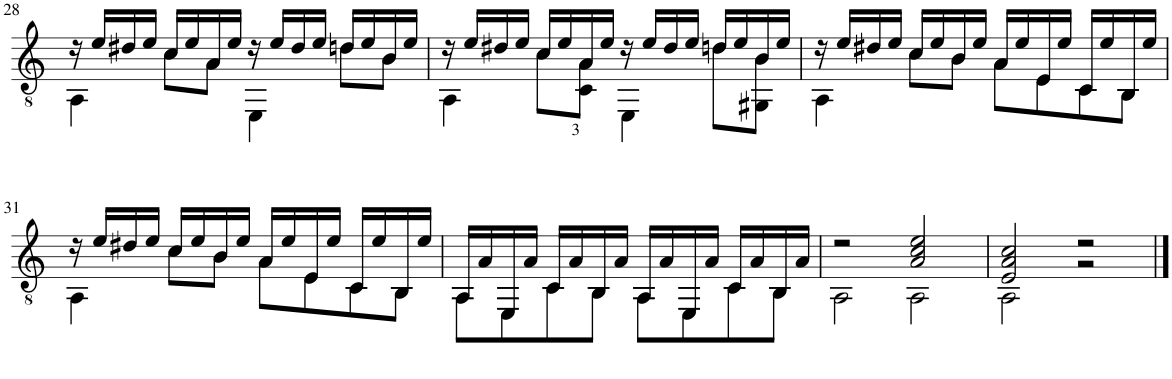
**kern
*part1
*staff1
*I"Guitar
*I'Guit.
!!LO:PB:g=z
*clefGv2
*k[]
*M4/4
*met(c)
=28
*^
16r	4AA\
16e/LL	.
16d#X/	.
16e/JJ	.
16c/LL	8c\L
16e/	.
16A/	8A\J
16e/JJ	.
16r	4EE\
16e/LL	.
16d#/	.
16e/JJ	.
16dn/LL	8d\L
16e/	.
16B/	8B\J
16e/JJ	.
=29	=29
16r	4AA\
16e/LL	.
16d#X/	.
16e/JJ	.
16c/LL	8c\L
16e/	.
16A/	8C\ 8A\J
16e/JJ	.
16r	4EE\
16e/LL	.
16d#/	.
16e/JJ	.
16dn/LL	8d\L
16e/	.
16B/	8GG#X\ 8B\J
16e/JJ	.
=30	=30
16r	4AA\
16e/LL	.
16d#X/	.
16e/JJ	.
16c/LL	8c\L
16e/	.
16B/	8B\J
16e/JJ	.
16A/LL	8A\L
16e/	.
16E/	8E\
16e/JJ	.
16C/LL	8C\
16e/	.
16BB/	8BB\J
16e/JJ	.
!!LO:LB:g=z	!!
=31	=31
16r	4AA\
16e/LL	.
16d#X/	.
16e/JJ	.
16c/LL	8c\L
16e/	.
16B/	8B\J
16e/JJ	.
16A/LL	8A\L
16e/	.
16E/	8E\
16e/JJ	.
16C/LL	8C\
16e/	.
16BB/	8BB\J
16e/JJ	.
=32	=32
16AA/LL	8AA\L
16A/	.
16EE/	8EE\
16A/JJ	.
16C/LL	8C\
16A/	.
16BB/	8BB\J
16A/JJ	.
16AA/LL	8AA\L
16A/	.
16EE/	8EE\
16A/JJ	.
16C/LL	8C\
16A/	.
16BB/	8BB\J
16A/JJ	.
=33	=33
2r	2AA\
2A/ 2c/ 2e/	2AA\
=34	=34
2E/ 2A/ 2c/	2AA\
2r	2r
*v	*v
==
*-
